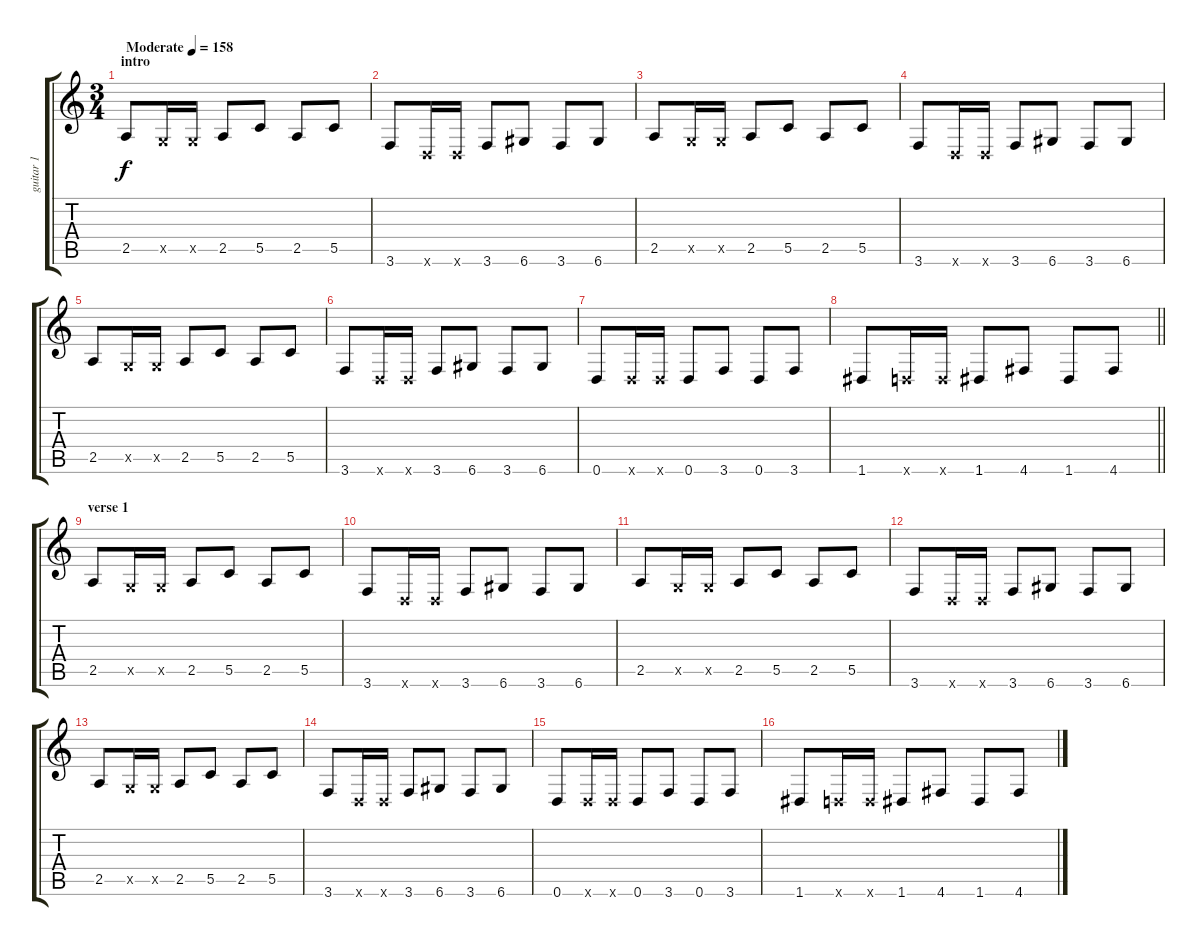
\track ("guitar 1" "guitar 1") {instrument distortionguitar}
\staff {score tabs}
\tuning (D4 A3 F3 C3 G2 D2) {hide}
\ts (3 4)
\section ("" "intro ")
\tempo (158 "Moderate")
\clef g2
\ks c
2.5.8{dy f instrument distortionguitar} 0.5{x}.16 0.5{x}.16 2.5.8 5.5.8 2.5.8 5.5.8 |
3.6.8 0.6{x}.16 0.6{x}.16 3.6.8 6.6.8 3.6.8 6.6.8 |
2.5.8 0.5{x}.16 0.5{x}.16 2.5.8 5.5.8 2.5.8 5.5.8 |
3.6.8 0.6{x}.16 0.6{x}.16 3.6.8 6.6.8 3.6.8 6.6.8 |
2.5.8 0.5{x}.16 0.5{x}.16 2.5.8 5.5.8 2.5.8 5.5.8 |
3.6.8 0.6{x}.16 0.6{x}.16 3.6.8 6.6.8 3.6.8 6.6.8 |
0.6.8 0.6{x}.16 0.6{x}.16 0.6.8 3.6.8 0.6.8 3.6.8 |
\barLineRight lightlight
1.6.8 0.6{x}.16 0.6{x}.16 1.6.8 4.6.8 1.6.8 4.6.8 |
\section ("" "verse 1")
2.5.8 0.5{x}.16 0.5{x}.16 2.5.8 5.5.8 2.5.8 5.5.8 |
3.6.8 0.6{x}.16 0.6{x}.16 3.6.8 6.6.8 3.6.8 6.6.8 |
2.5.8 0.5{x}.16 0.5{x}.16 2.5.8 5.5.8 2.5.8 5.5.8 |
3.6.8 0.6{x}.16 0.6{x}.16 3.6.8 6.6.8 3.6.8 6.6.8 |
2.5.8 0.5{x}.16 0.5{x}.16 2.5.8 5.5.8 2.5.8 5.5.8 |
3.6.8 0.6{x}.16 0.6{x}.16 3.6.8 6.6.8 3.6.8 6.6.8 |
0.6.8 0.6{x}.16 0.6{x}.16 0.6.8 3.6.8 0.6.8 3.6.8 |
1.6.8 0.6{x}.16 0.6{x}.16 1.6.8 4.6.8 1.6.8 4.6.8
